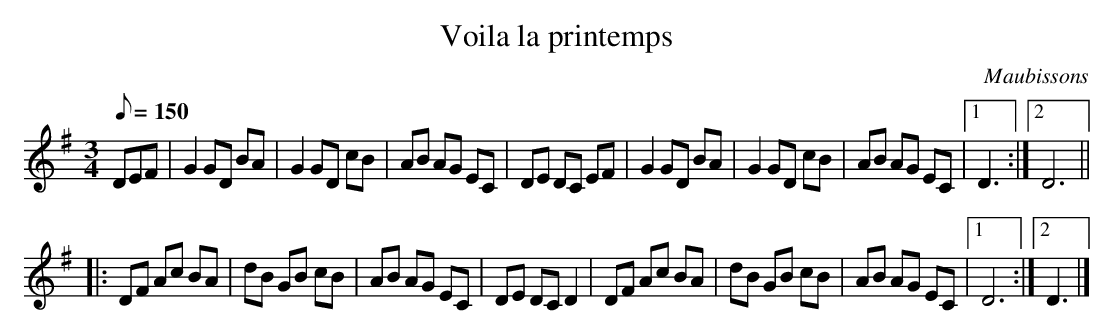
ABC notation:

X:1
T:Voila la printemps
M:3/4
L:1/8
Q:150
C:Maubissons
K:G
DEF |\
G2 GD BA | G2 GD cB | AB AG EC | DE DC EF |\
G2 GD BA | G2 GD cB | AB AG EC |1 D3 :|2 D6 ||
|:\
DF Ac BA | dB GB cB | AB AG EC | DE DC D2 |\
DF Ac BA | dB GB cB | AB AG EC |1 D6 :|2 D3 |]
